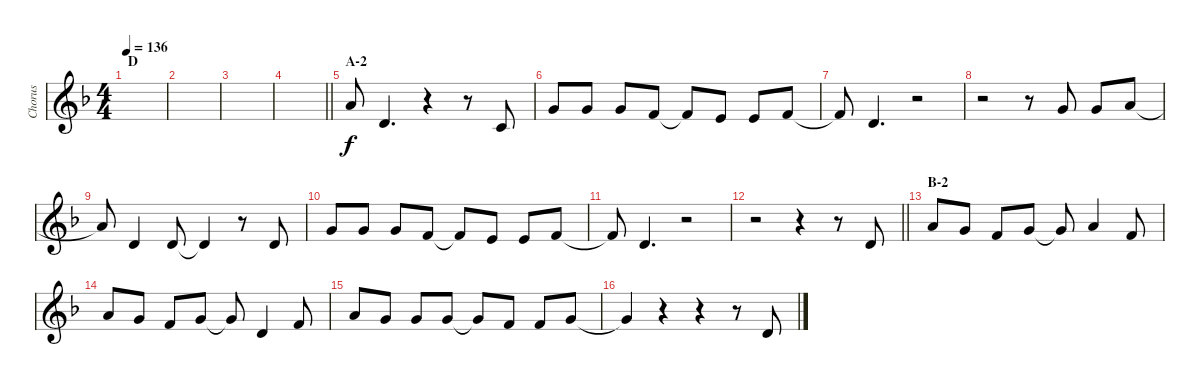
\track ("Chorus" "Chorus") {instrument lead6voice}
\staff {score}
\tuning (E4 B3 G3 D3 A2 E2) {hide}
\ts (4 4)
\section ("" "D")
\tempo 136
\clef g2
\ks dminor
|
|
|
\barLineRight lightlight
|
\section ("" "A-2")
5.1.8 3.2.4{d} r.4 r.8 1.2.8 |
3.1.8 3.1.8 3.1.8 1.1.8 1.1{t}.8 0.1.8 0.1.8 1.1.8 |
1.1{t}.8 3.2.4{d} r.2 |
r.2 r.8 3.1.8 3.1.8 5.1.8 |
5.1{t}.8 3.2.4 3.2.8 3.2{t}.4 r.8 3.2.8 |
3.1.8 3.1.8 3.1.8 1.1.8 1.1{t}.8 0.1.8 0.1.8 1.1.8 |
1.1{t}.8 3.2.4{d} r.2 |
\barLineRight lightlight
r.2 r.4 r.8 3.2.8 |
\section ("" "B-2")
5.1.8 3.1.8 1.1.8 3.1.8 3.1{t}.8 5.1.4 1.1.8 |
5.1.8 3.1.8 1.1.8 3.1.8 3.1{t}.8 3.2.4 1.1.8 |
5.1.8 3.1.8 3.1.8 3.1.8 3.1{t}.8 1.1.8 1.1.8 3.1.8 |
3.1{t}.4 r.4 r.4 r.8 3.2.8
